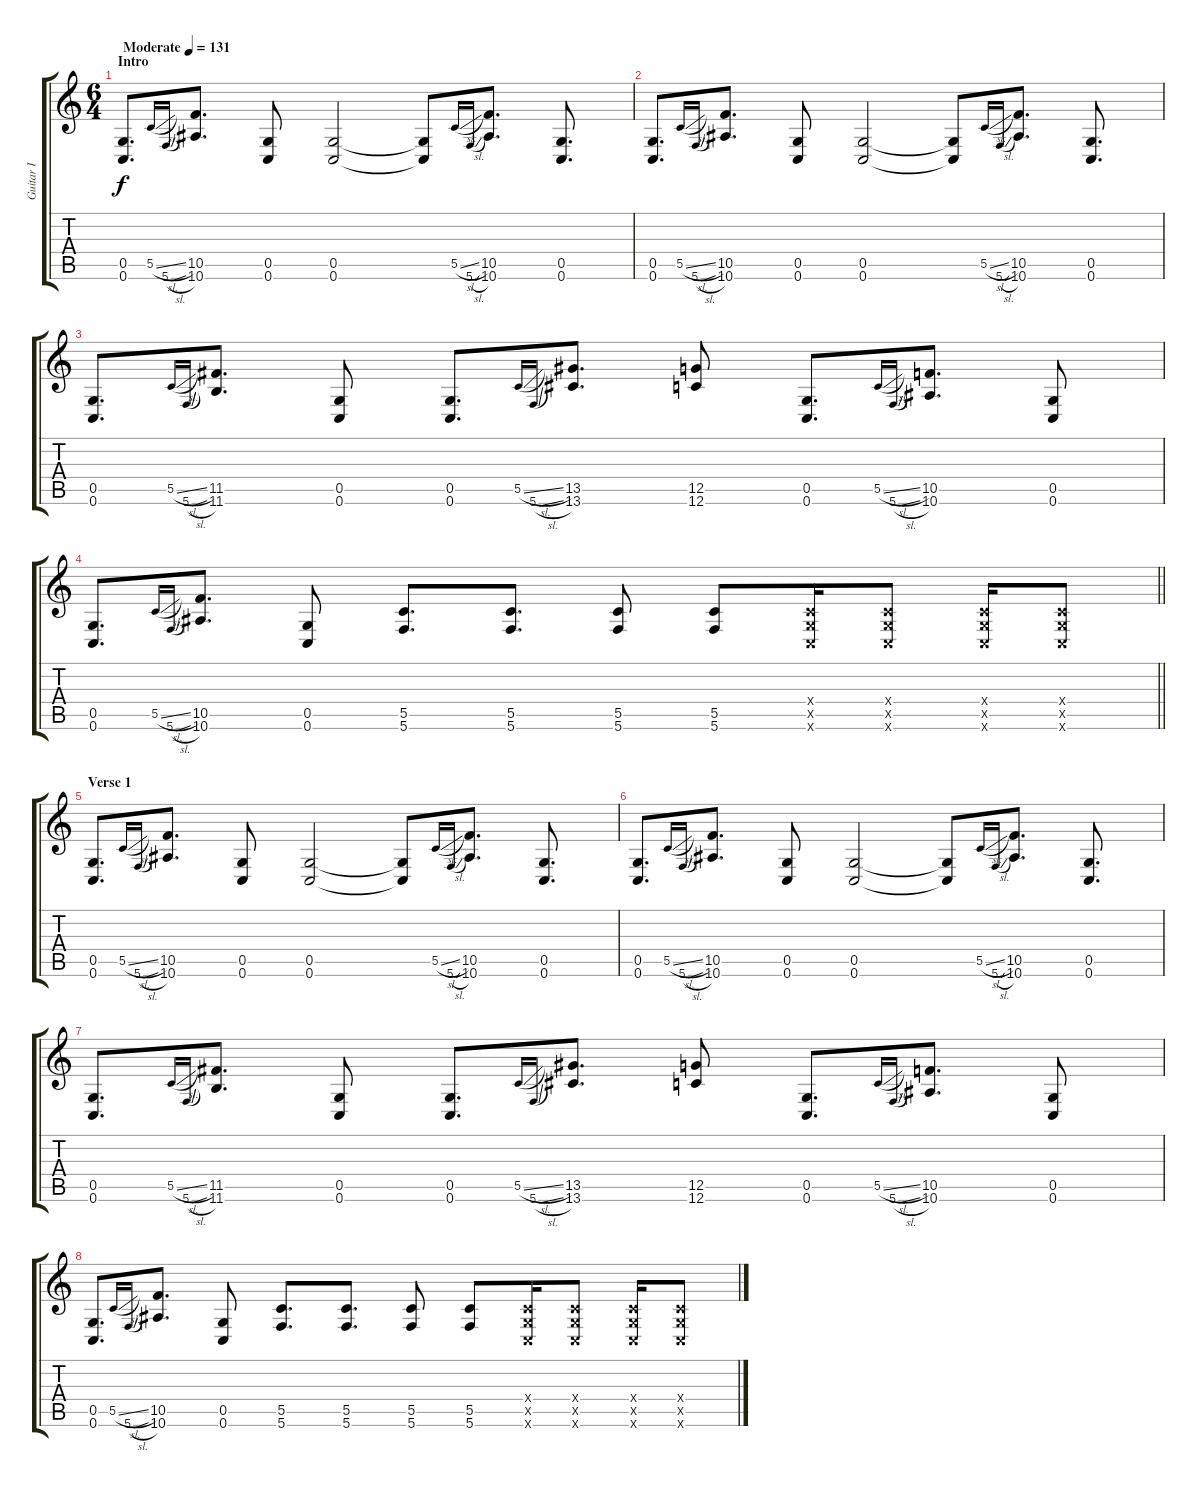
\track ("Guitar I" "Guitar I") {instrument overdrivenguitar}
\staff {score tabs}
\tuning (D4 A3 F3 C3 G2 C2) {hide}
\ts (6 4)
\section ("" "Intro")
\tempo (131 "Moderate")
\clef g2
\ks c
(0.5 0.6).8{d dy f instrument overdrivenguitar} 5.5{sl}.16{gr onbeat} 5.6{sl}.16{gr onbeat} (10.5 10.6).8{d} (0.5 0.6).8 (0.5 0.6).2 (0.5{t} 0.6{t}).8 5.5{sl}.16{gr onbeat} 5.6{sl}.16{gr onbeat} (10.5 10.6).8{d} (0.5 0.6).8{d} |
(0.5 0.6).8{d} 5.5{sl}.16{gr onbeat} 5.6{sl}.16{gr onbeat} (10.5 10.6).8{d} (0.5 0.6).8 (0.5 0.6).2 (0.5{t} 0.6{t}).8 5.5{sl}.16{gr onbeat} 5.6{sl}.16{gr onbeat} (10.5 10.6).8{d} (0.5 0.6).8{d} |
(0.5 0.6).8{d} 5.5{sl}.16{gr onbeat} 5.6{sl}.16{gr onbeat} (11.5 11.6).8{d} (0.5 0.6).8 (0.5 0.6).8{d} 5.5{sl}.16{gr onbeat} 5.6{sl}.16{gr onbeat} (13.5 13.6).8{d} (12.5 12.6).8 (0.5 0.6).8{d} 5.5{sl}.16{gr onbeat} 5.6{sl}.16{gr onbeat} (10.5 10.6).8{d} (0.5 0.6).8 |
\barLineRight lightlight
(0.5 0.6).8{d} 5.5{sl}.16{gr onbeat} 5.6{sl}.16{gr onbeat} (10.5 10.6).8{d} (0.5 0.6).8 (5.5 5.6).8{d} (5.5 5.6).8{d} (5.5 5.6).8 (5.5 5.6).8 (0.4{x} 0.5{x} 0.6{x}).16 (0.4{x} 0.5{x} 0.6{x}).8 (0.4{x} 0.5{x} 0.6{x}).16 (0.4{x} 0.5{x} 0.6{x}).8 |
\section ("" "Verse 1")
(0.5 0.6).8{d} 5.5{sl}.16{gr onbeat} 5.6{sl}.16{gr onbeat} (10.5 10.6).8{d} (0.5 0.6).8 (0.5 0.6).2 (0.5{t} 0.6{t}).8 5.5{sl}.16{gr onbeat} 5.6{sl}.16{gr onbeat} (10.5 10.6).8{d} (0.5 0.6).8{d} |
(0.5 0.6).8{d} 5.5{sl}.16{gr onbeat} 5.6{sl}.16{gr onbeat} (10.5 10.6).8{d} (0.5 0.6).8 (0.5 0.6).2 (0.5{t} 0.6{t}).8 5.5{sl}.16{gr onbeat} 5.6{sl}.16{gr onbeat} (10.5 10.6).8{d} (0.5 0.6).8{d} |
(0.5 0.6).8{d} 5.5{sl}.16{gr onbeat} 5.6{sl}.16{gr onbeat} (11.5 11.6).8{d} (0.5 0.6).8 (0.5 0.6).8{d} 5.5{sl}.16{gr onbeat} 5.6{sl}.16{gr onbeat} (13.5 13.6).8{d} (12.5 12.6).8 (0.5 0.6).8{d} 5.5{sl}.16{gr onbeat} 5.6{sl}.16{gr onbeat} (10.5 10.6).8{d} (0.5 0.6).8 |
(0.5 0.6).8{d} 5.5{sl}.16{gr onbeat} 5.6{sl}.16{gr onbeat} (10.5 10.6).8{d} (0.5 0.6).8 (5.5 5.6).8{d} (5.5 5.6).8{d} (5.5 5.6).8 (5.5 5.6).8 (0.4{x} 0.5{x} 0.6{x}).16 (0.4{x} 0.5{x} 0.6{x}).8 (0.4{x} 0.5{x} 0.6{x}).16 (0.4{x} 0.5{x} 0.6{x}).8
